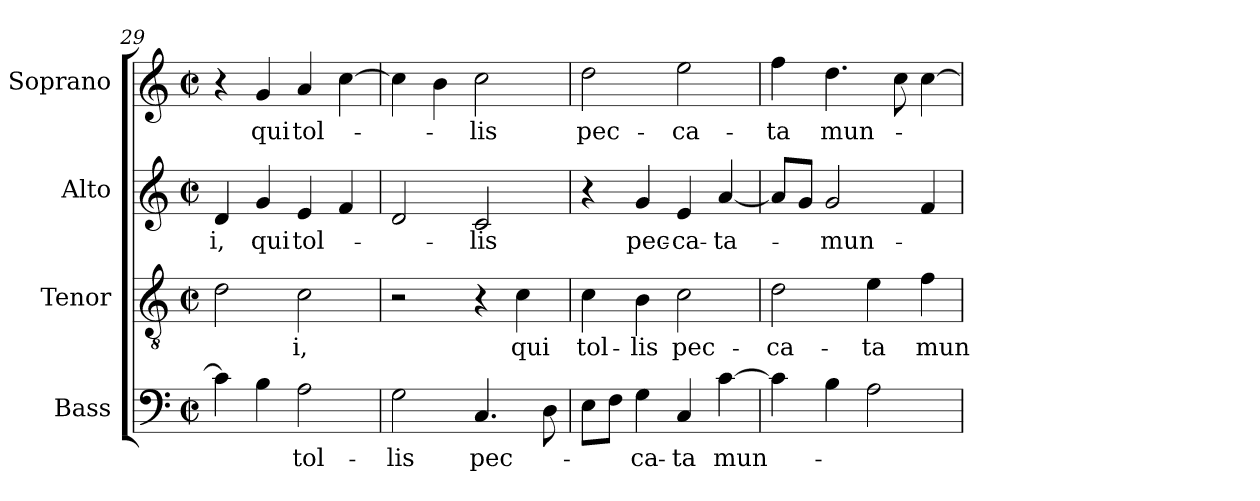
**kern	**text	**kern	**text	**kern	**text	**kern	**text
*part4	*part4	*part3	*part3	*part2	*part2	*part1	*part1
*staff4	*staff4	*staff3	*staff3	*staff2	*staff2	*staff1	*staff1
*I"Bass	*	*I"Tenor	*	*I"Alto	*	*I"Soprano	*
*clefF4	*	*clefGv2	*	*clefG2	*	*clefG2	*
*k[]	*	*k[]	*	*k[]	*	*k[]	*
*C:	*	*C:	*	*C:	*	*C:	*
*M2/2	*	*M2/2	*	*M2/2	*	*M2/2	*
*met(c|)	*	*met(c|)	*	*met(c|)	*	*met(c|)	*
=29	=29	=29	=29	=29	=29	=29	=29
4c\]	.	2d\	.	4d/	-i,	4r	.
4B\	.	.	.	4g/	qui	4g/	qui
2A\	tol-	2c\	-i,	4e/	tol-	4a/	tol-
.	.	.	.	4f/	.	[4cc\	.
=30	=30	=30	=30	=30	=30	=30	=30
2G\	-lis	2r	.	2d/	.	4cc\]	.
.	.	.	.	.	.	4b\	.
4.C/	pec-	4r	.	2c/	-lis	2cc\	-lis
.	.	4c\	qui	.	.	.	.
8D\	.	.	.	.	.	.	.
=31	=31	=31	=31	=31	=31	=31	=31
8E\L	.	4c\	tol-	4r	.	2dd\	pec-
8F\J	.	.	.	.	.	.	.
4G\	-ca-	4B\	-lis	4g/	pec-	.	.
4C/	-ta	2c\	pec-	4e/	-ca-	2ee\	-ca-
[4c\	mun-	.	.	[4a/	-ta-	.	.
!!LO:LB:g=z
=32	=32	=32	=32	=32	=32	=32	=32
4c\]	.	2d\	-ca-	8a/L]	.	4ff\	-ta
.	.	.	.	8g/J	.	.	.
4B\	.	.	.	2g/	-mun-	4.dd\	mun-
2A\	.	4e\	-ta	.	.	.	.
.	.	.	.	.	.	8cc\	.
.	.	4f\	mun-	4f/	.	[4cc\	.
=	=	=	=	=	=	=	=
*-	*-	*-	*-	*-	*-	*-	*-
